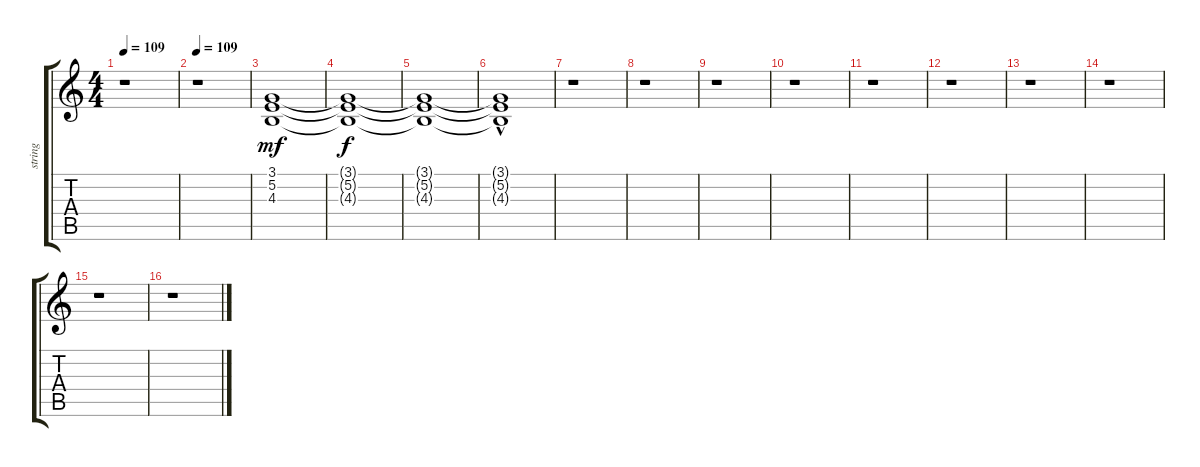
\track ("string" "string") {instrument synthstrings1}
\staff {score tabs}
\tuning (E4 B3 G3 D3 A2 E2) {hide}
\ts (4 4)
\tempo 109
\clef g2
\ks c
r.1{dy mf instrument synthstrings1} |
\tempo 109
r.1 |
(3.1 5.2 4.3).1 |
(3.1{t} 5.2{t} 4.3{t}).1{dy f} |
(3.1{t} 5.2{t} 4.3{t}).1 |
(3.1{hac t} 5.2{hac t} 4.3{t}).1 |
r.1 |
r.1 |
r.1 |
r.1 |
r.1 |
r.1 |
r.1 |
r.1 |
r.1 |
r.1
